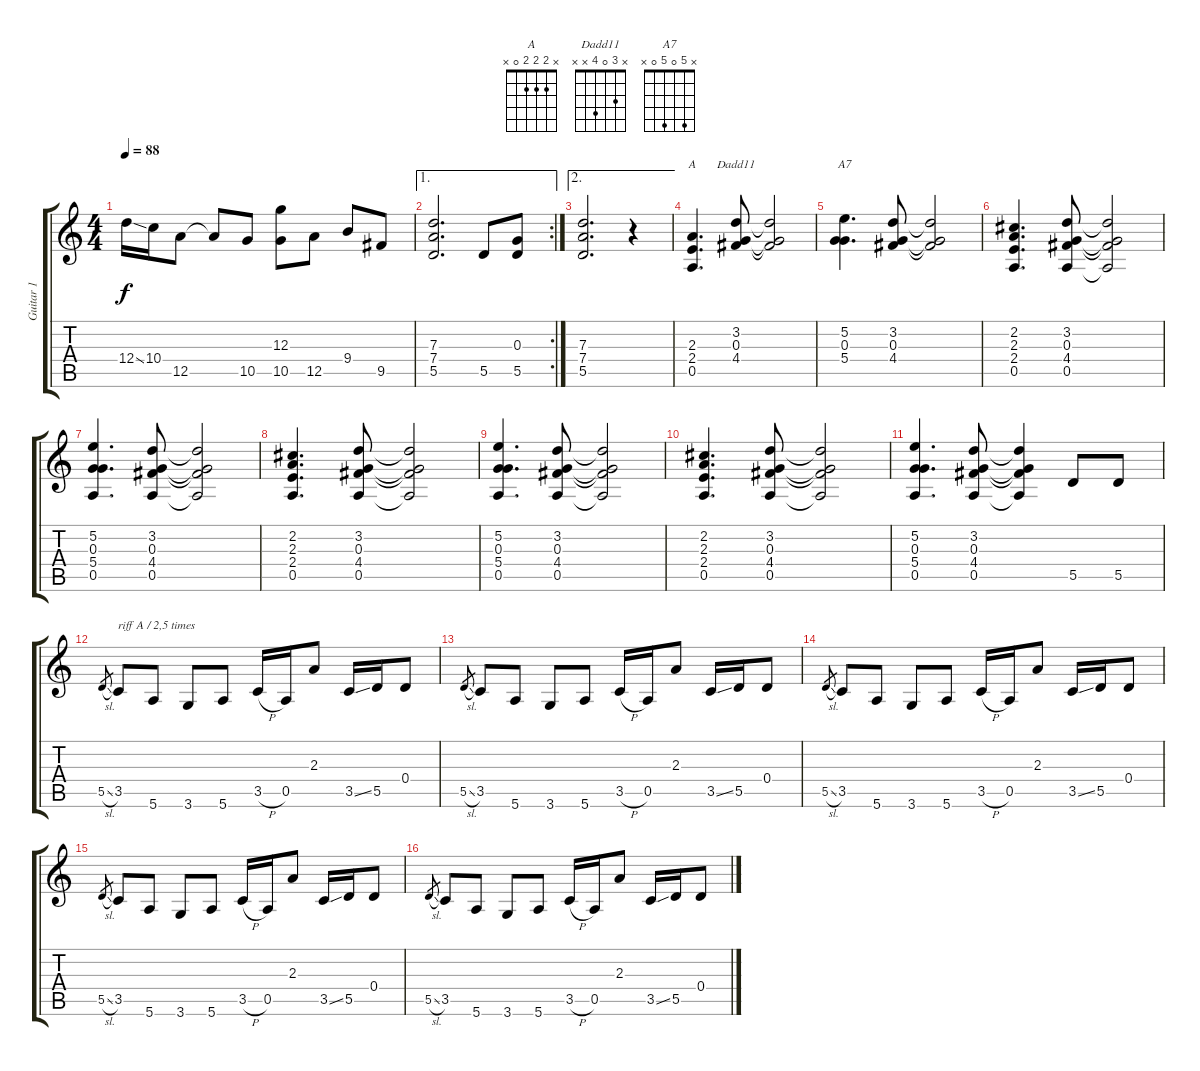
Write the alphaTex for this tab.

\track ("Guitar 1" "Guitar 1") {instrument overdrivenguitar}
\staff {score tabs}
\tuning (E4 B3 G3 D3 A2 E2) {hide}
\chord ("A" x 2 2 2 0 x)
\chord ("Dadd11" x 3 0 4 x x)
\chord ("A7" x 5 0 5 0 x)
\ts (4 4)
\tempo 88
\clef g2
\ks c
12.4{ss}.16{dy f} 10.4.16 12.5.8 12.5{t}.8 10.5.8 (12.3{t} 10.5).8 12.5.8 9.4.8 9.5.8 |
\ae 1
\rc 2
(7.3 7.4 5.5).2{d} 5.5.8 (0.3 5.5).8 |
\ae 2
(7.3 7.4 5.5).2{d} r.4 |
(2.3 2.4 0.5).4{d ch "A"} (3.2 0.3 4.4).8{ch "Dadd11"} (3.2{t} 0.3{t} 4.4{t}).2 |
(5.2 0.3 5.4).4{d ch "A7"} (3.2 0.3 4.4).8 (3.2{t} 0.3{t} 4.4{t}).2 |
(2.2 2.3 2.4 0.5).4{d} (3.2 0.3 4.4 0.5).8 (3.2{t} 0.3{t} 4.4{t} 0.5{t}).2 |
(5.2 0.3 5.4 0.5).4{d} (3.2 0.3 4.4 0.5).8 (3.2{t} 0.3{t} 4.4{t} 0.5{t}).2 |
(2.2 2.3 2.4 0.5).4{d} (3.2 0.3 4.4 0.5).8 (3.2{t} 0.3{t} 4.4{t} 0.5{t}).2 |
(5.2 0.3 5.4 0.5).4{d} (3.2 0.3 4.4 0.5).8 (3.2{t} 0.3{t} 4.4{t} 0.5{t}).2 |
(2.2 2.3 2.4 0.5).4{d} (3.2 0.3 4.4 0.5).8 (3.2{t} 0.3{t} 4.4{t} 0.5{t}).2 |
(5.2 0.3 5.4 0.5).4{d} (3.2 0.3 4.4 0.5).8 (3.2{t} 0.3{t} 4.4{t} 0.5{t}).4 5.5.8 5.5.8 |
5.5{sl}.8{gr} 3.5.8{txt "riff A / 2,5 times"} 5.6.8 3.6.8 5.6.8 3.5{h}.16 0.5.16 2.3.8 3.5{ss}.16 5.5.16 0.4.8 |
5.5{sl}.8{gr} 3.5.8 5.6.8 3.6.8 5.6.8 3.5{h}.16 0.5.16 2.3.8 3.5{ss}.16 5.5.16 0.4.8 |
5.5{sl}.8{gr} 3.5.8 5.6.8 3.6.8 5.6.8 3.5{h}.16 0.5.16 2.3.8 3.5{ss}.16 5.5.16 0.4.8 |
5.5{sl}.8{gr} 3.5.8 5.6.8 3.6.8 5.6.8 3.5{h}.16 0.5.16 2.3.8 3.5{ss}.16 5.5.16 0.4.8 |
5.5{sl}.8{gr} 3.5.8 5.6.8 3.6.8 5.6.8 3.5{h}.16 0.5.16 2.3.8 3.5{ss}.16 5.5.16 0.4.8
